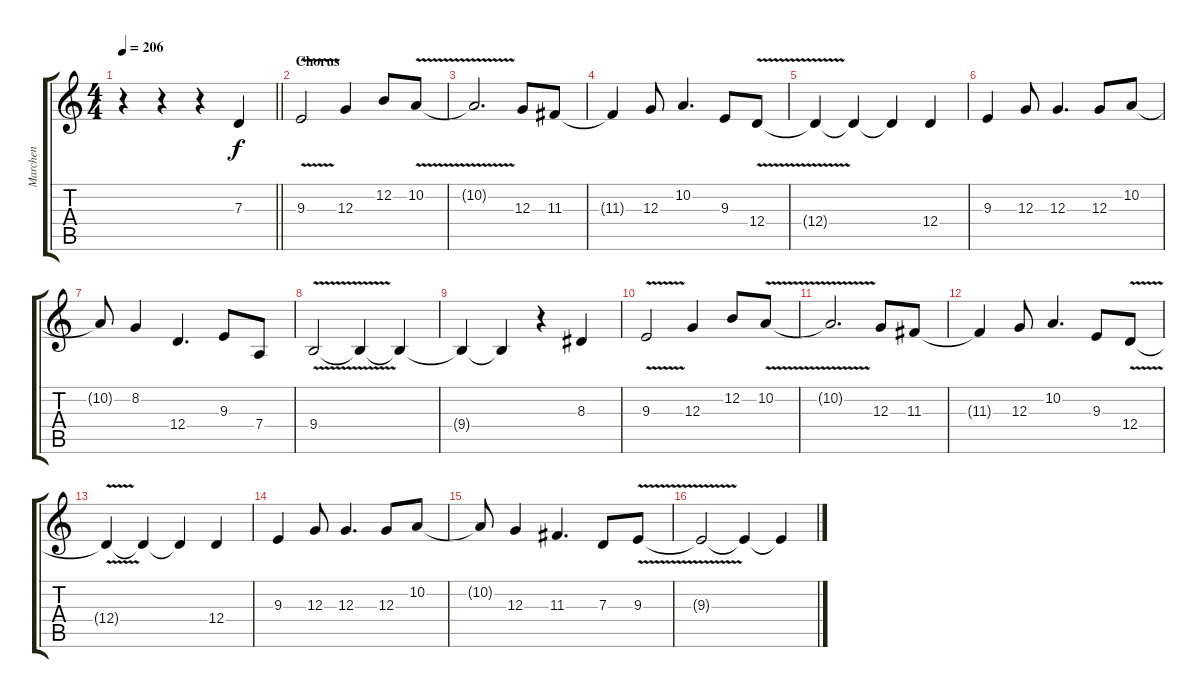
\track ("Marchen" "Marchen") {instrument bassoon}
\staff {score tabs}
\tuning (E4 B3 G3 D3 A2 E2) {hide}
\ts (4 4)
\tempo 206
\clef g2
\barLineRight lightlight
\ks c
r.4{dy f} r.4 r.4 7.3.4 |
\section ("" "Chorus")
9.3{v}.2 12.3.4 12.2.8 10.2{v}.8 |
10.2{t}.2{d} 12.3.8 11.3.8 |
11.3{t}.4 12.3.8 10.2.4{d} 9.3.8 12.4{v}.8 |
12.4{t}.4 12.4{t}.4 12.4{t}.4 12.4.4 |
9.3.4 12.3.8 12.3.4{d} 12.3.8 10.2.8 |
10.2{t}.8 8.2.4 12.4.4{d} 9.3.8 7.4.8 |
9.4{v}.2 9.4{t}.4 9.4{t}.4 |
9.4{t}.4 9.4{t}.4 r.4 8.3.4 |
9.3{v}.2 12.3.4 12.2.8 10.2{v}.8 |
10.2{t}.2{d} 12.3.8 11.3.8 |
11.3{t}.4 12.3.8 10.2.4{d} 9.3.8 12.4{v}.8 |
12.4{t}.4 12.4{t}.4 12.4{t}.4 12.4.4 |
9.3.4 12.3.8 12.3.4{d} 12.3.8 10.2.8 |
10.2{t}.8 12.3.4 11.3.4{d} 7.3.8 9.3{v}.8 |
9.3{t}.2 9.3{t}.4 9.3{t}.4
